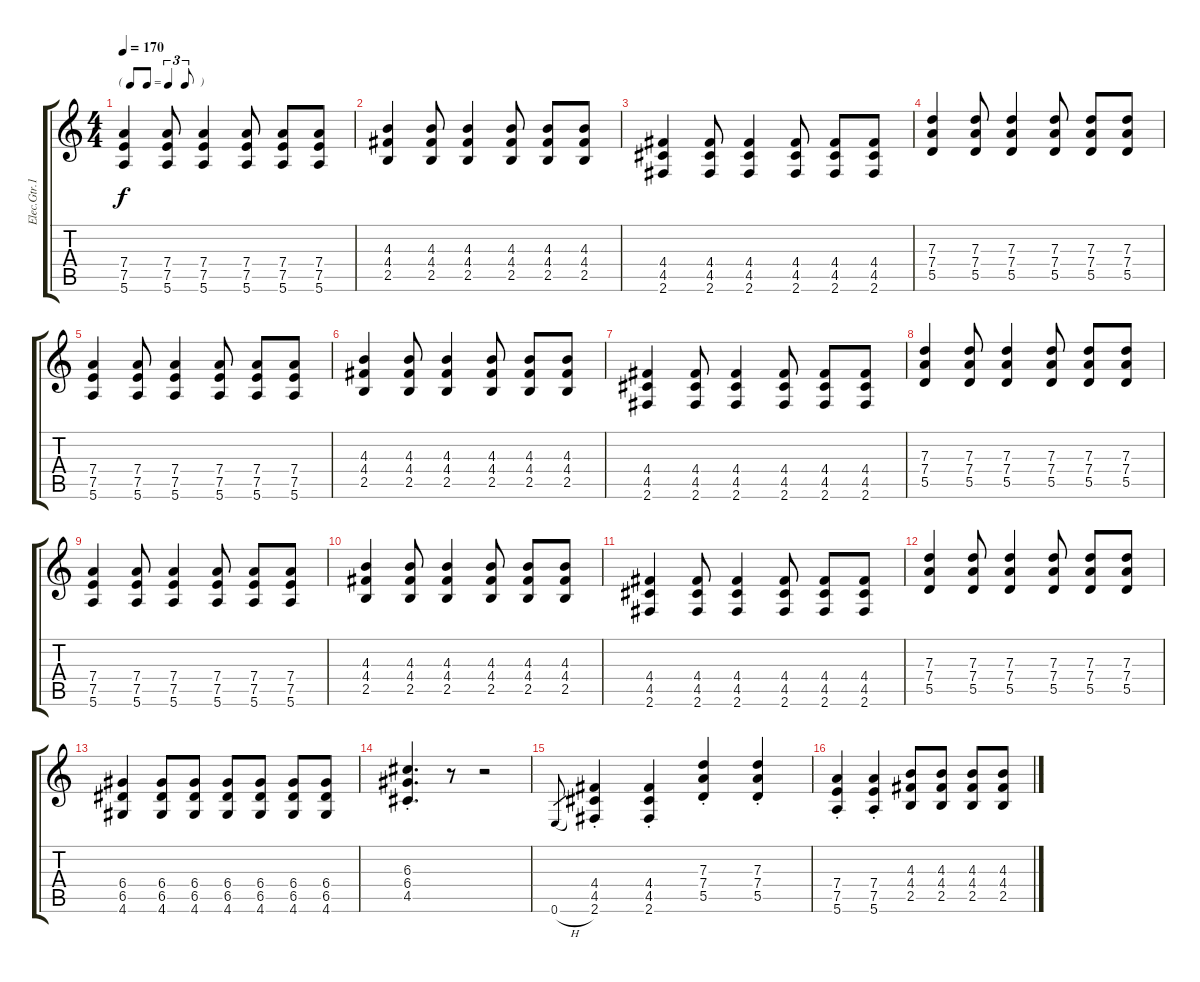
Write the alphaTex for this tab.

\track ("Elec.Gtr.1 (Rythm)" "Elec.Gtr.1") {instrument distortionguitar}
\staff {score tabs}
\tuning (E4 B3 G3 D3 A2 E2) {hide}
\ts (4 4)
\tf triplet8th
\tempo 170
\clef g2
\ks c
(7.4 7.5 5.6).4{dy f} (7.4 7.5 5.6).8 (7.4 7.5 5.6).4 (7.4 7.5 5.6).8 (7.4 7.5 5.6).8 (7.4 7.5 5.6).8 |
(4.3 4.4 2.5).4 (4.3 4.4 2.5).8 (4.3 4.4 2.5).4 (4.3 4.4 2.5).8 (4.3 4.4 2.5).8 (4.3 4.4 2.5).8 |
(4.4 4.5 2.6).4 (4.4 4.5 2.6).8 (4.4 4.5 2.6).4 (4.4 4.5 2.6).8 (4.4 4.5 2.6).8 (4.4 4.5 2.6).8 |
(7.3 7.4 5.5).4 (7.3 7.4 5.5).8 (7.3 7.4 5.5).4 (7.3 7.4 5.5).8 (7.3 7.4 5.5).8 (7.3 7.4 5.5).8 |
(7.4 7.5 5.6).4 (7.4 7.5 5.6).8 (7.4 7.5 5.6).4 (7.4 7.5 5.6).8 (7.4 7.5 5.6).8 (7.4 7.5 5.6).8 |
(4.3 4.4 2.5).4 (4.3 4.4 2.5).8 (4.3 4.4 2.5).4 (4.3 4.4 2.5).8 (4.3 4.4 2.5).8 (4.3 4.4 2.5).8 |
(4.4 4.5 2.6).4 (4.4 4.5 2.6).8 (4.4 4.5 2.6).4 (4.4 4.5 2.6).8 (4.4 4.5 2.6).8 (4.4 4.5 2.6).8 |
(7.3 7.4 5.5).4 (7.3 7.4 5.5).8 (7.3 7.4 5.5).4 (7.3 7.4 5.5).8 (7.3 7.4 5.5).8 (7.3 7.4 5.5).8 |
(7.4 7.5 5.6).4 (7.4 7.5 5.6).8 (7.4 7.5 5.6).4 (7.4 7.5 5.6).8 (7.4 7.5 5.6).8 (7.4 7.5 5.6).8 |
(4.3 4.4 2.5).4 (4.3 4.4 2.5).8 (4.3 4.4 2.5).4 (4.3 4.4 2.5).8 (4.3 4.4 2.5).8 (4.3 4.4 2.5).8 |
(4.4 4.5 2.6).4 (4.4 4.5 2.6).8 (4.4 4.5 2.6).4 (4.4 4.5 2.6).8 (4.4 4.5 2.6).8 (4.4 4.5 2.6).8 |
(7.3 7.4 5.5).4 (7.3 7.4 5.5).8 (7.3 7.4 5.5).4 (7.3 7.4 5.5).8 (7.3 7.4 5.5).8 (7.3 7.4 5.5).8 |
(6.4 6.5 4.6).4 (6.4 6.5 4.6).8 (6.4 6.5 4.6).8 (6.4 6.5 4.6).8 (6.4 6.5 4.6).8 (6.4 6.5 4.6).8 (6.4 6.5 4.6).8 |
(6.3{st} 6.4{st} 4.5{st}).4{d} r.8 r.2 |
0.6{h}.8{gr} (4.4{st} 4.5{st} 2.6{st}).4 (4.4{st} 4.5{st} 2.6{st}).4 (7.3{st} 7.4{st} 5.5{st}).4 (7.3{st} 7.4{st} 5.5{st}).4 |
(7.4{st} 7.5{st} 5.6{st}).4 (7.4{st} 7.5{st} 5.6{st}).4 (4.3 4.4 2.5).8 (4.3 4.4 2.5).8 (4.3 4.4 2.5).8 (4.3 4.4 2.5).8
